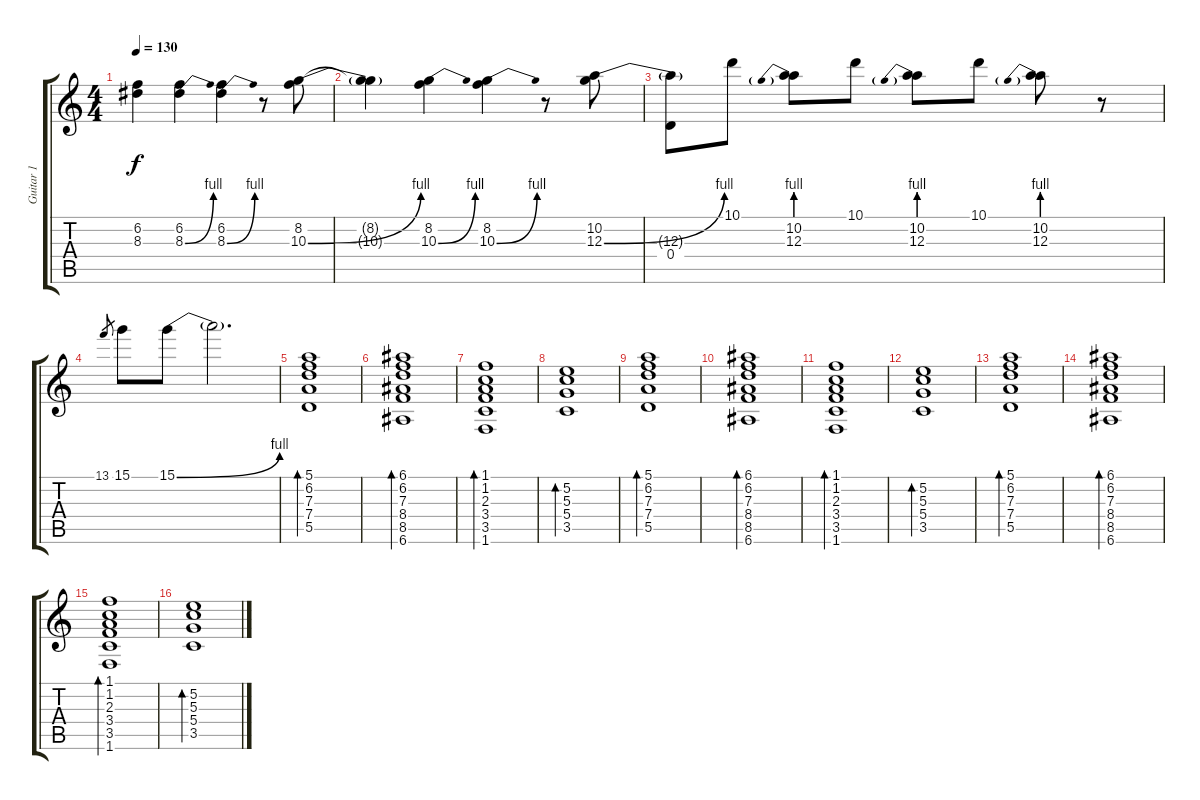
\track ("Guitar 1" "Guitar 1") {instrument electricguitarclean}
\staff {score tabs}
\tuning (E4 B3 G3 D3 A2 E2) {hide}
\ts (4 4)
\tempo 130
\clef g2
\ks c
(6.2{t} 8.3{t}).4{dy f} (6.2 8.3{be (bend 0 0 60 4)}).4 (6.2 8.3{be (bend 0 0 60 4)}).4 r.8 (8.2 10.3{be (bend 0 0 60 4)}).8 |
(8.2{t} 10.3{t}).4 (8.2 10.3{be (bend 0 0 60 4)}).4 (8.2 10.3{be (bend 0 0 60 4)}).4 r.8 (10.2 12.3{be (bend 0 0 60 4)}).8 |
(12.3{t} 0.4).8 10.1.8 (10.2 12.3{be (prebend 0 4 60 4)}).8 10.1.8 (10.2 12.3{be (prebend 0 4 60 4)}).8 10.1.8 (10.2 12.3{be (prebend 0 4 60 4)}).8 r.8 |
13.1.8{gr} 15.1.8 15.1{be (bend 0 0 60 4)}.8 15.1{t}.2{d} |
(5.1 6.2 7.3 7.4 5.5).1{bd 240 instrument electricguitarclean} |
(6.1 6.2 7.3 8.4 8.5 6.6).1{bd 240} |
(1.1 1.2 2.3 3.4 3.5 1.6).1{bd 240} |
(5.2 5.3 5.4 3.5).1{bd 240} |
(5.1 6.2 7.3 7.4 5.5).1{bd 240} |
(6.1 6.2 7.3 8.4 8.5 6.6).1{bd 240} |
(1.1 1.2 2.3 3.4 3.5 1.6).1{bd 240} |
(5.2 5.3 5.4 3.5).1{bd 240} |
(5.1 6.2 7.3 7.4 5.5).1{bd 240} |
(6.1 6.2 7.3 8.4 8.5 6.6).1{bd 240} |
(1.1 1.2 2.3 3.4 3.5 1.6).1{bd 240} |
(5.2 5.3 5.4 3.5).1{bd 240}
